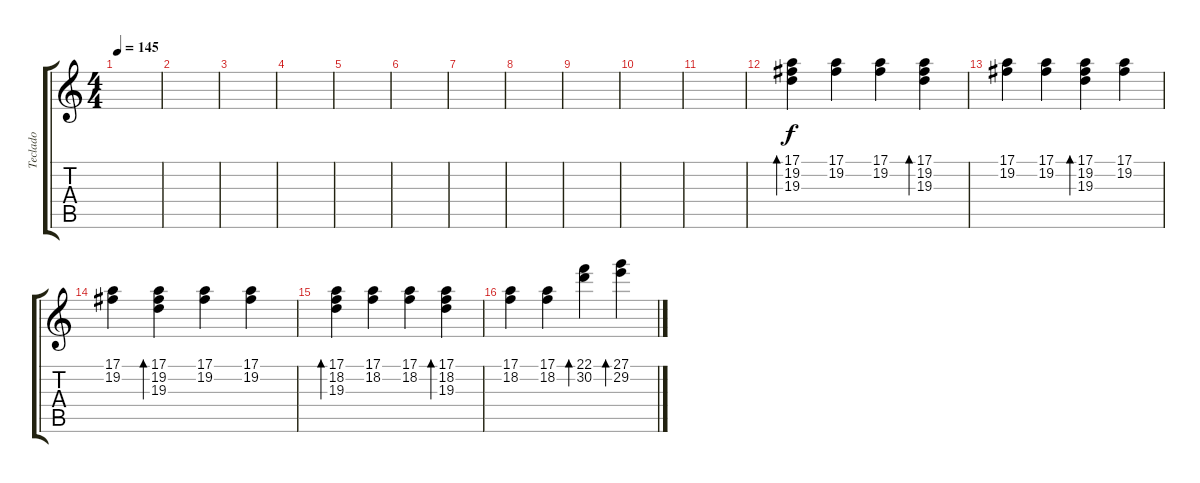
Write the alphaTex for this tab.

\track ("Teclado" "Teclado") {instrument brightacousticpiano}
\staff {score tabs}
\tuning (E4 B3 G3 D3 A2 E2) {hide}
\ts (4 4)
\tempo 145
\clef g2
\ks c
|
|
|
|
|
|
|
|
|
|
|
(17.1 19.2 19.3).4{bd 480} (17.1 19.2).4 (17.1 19.2).4 (17.1 19.2 19.3).4{bd 120} |
(17.1 19.2).4 (17.1 19.2).4 (17.1 19.2 19.3).4{bd 120} (17.1 19.2).4 |
(17.1 19.2).4 (17.1 19.2 19.3).4{bd 120} (17.1 19.2).4 (17.1 19.2).4 |
(17.1 18.2 19.3).4{bd 480} (17.1 18.2).4 (17.1 18.2).4 (17.1 18.2 19.3).4{bd 120} |
(17.1 18.2).4 (17.1 18.2).4 (22.1 30.2).4{bd 480} (27.1 29.2).4{bd 480}
